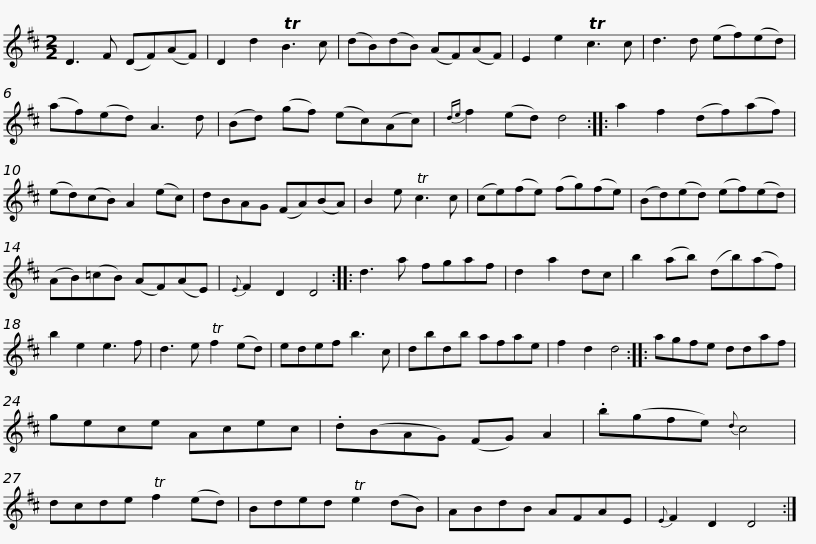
X:1
L:1/8
M:2/2
I:linebreak $
K:D
V:1 treble
V:1
 D3 F (DF)(AF) | D2 d2 TB3 c | (dB)(dB) (AF)(AF) | E2 e2 Tc3 c | d3 d (ef)(ed) | %5
 (af)(ed) A3 d |$ (Bd) (gf) (ec)(Ac) |{de} f2 (ed) d4 :: a2 f2 (df)(af) | (ed)(cB) A2 (ec) | %10
 dBAG (FA)(BA) | B2 e Tc3 c |$ (ce)(fe) (fg)(fe) | (Bd)(ed) (ef)(ed) | (AB)(=cB) (AF)(AE) | %15
{E} F2 D2 D4 :: d3 a fgaf | d2 a2 dc |$ b2 (ab) (db)(af) | b2 e2 e3 f | %20
 d3 e Tf2 (ed) | edef b3 c | dbdb afae | f2 d2 d4 ::$ agfe ddaf | %25
 gece Acec | .d(BAG) (FG) A2 | .b(gfe){d} c4 | dcde Tf2 (ed) | Bded Te2 (dB) |$ %30
 ABdB AFAE |{E} F2 D2 D4 :| %32
